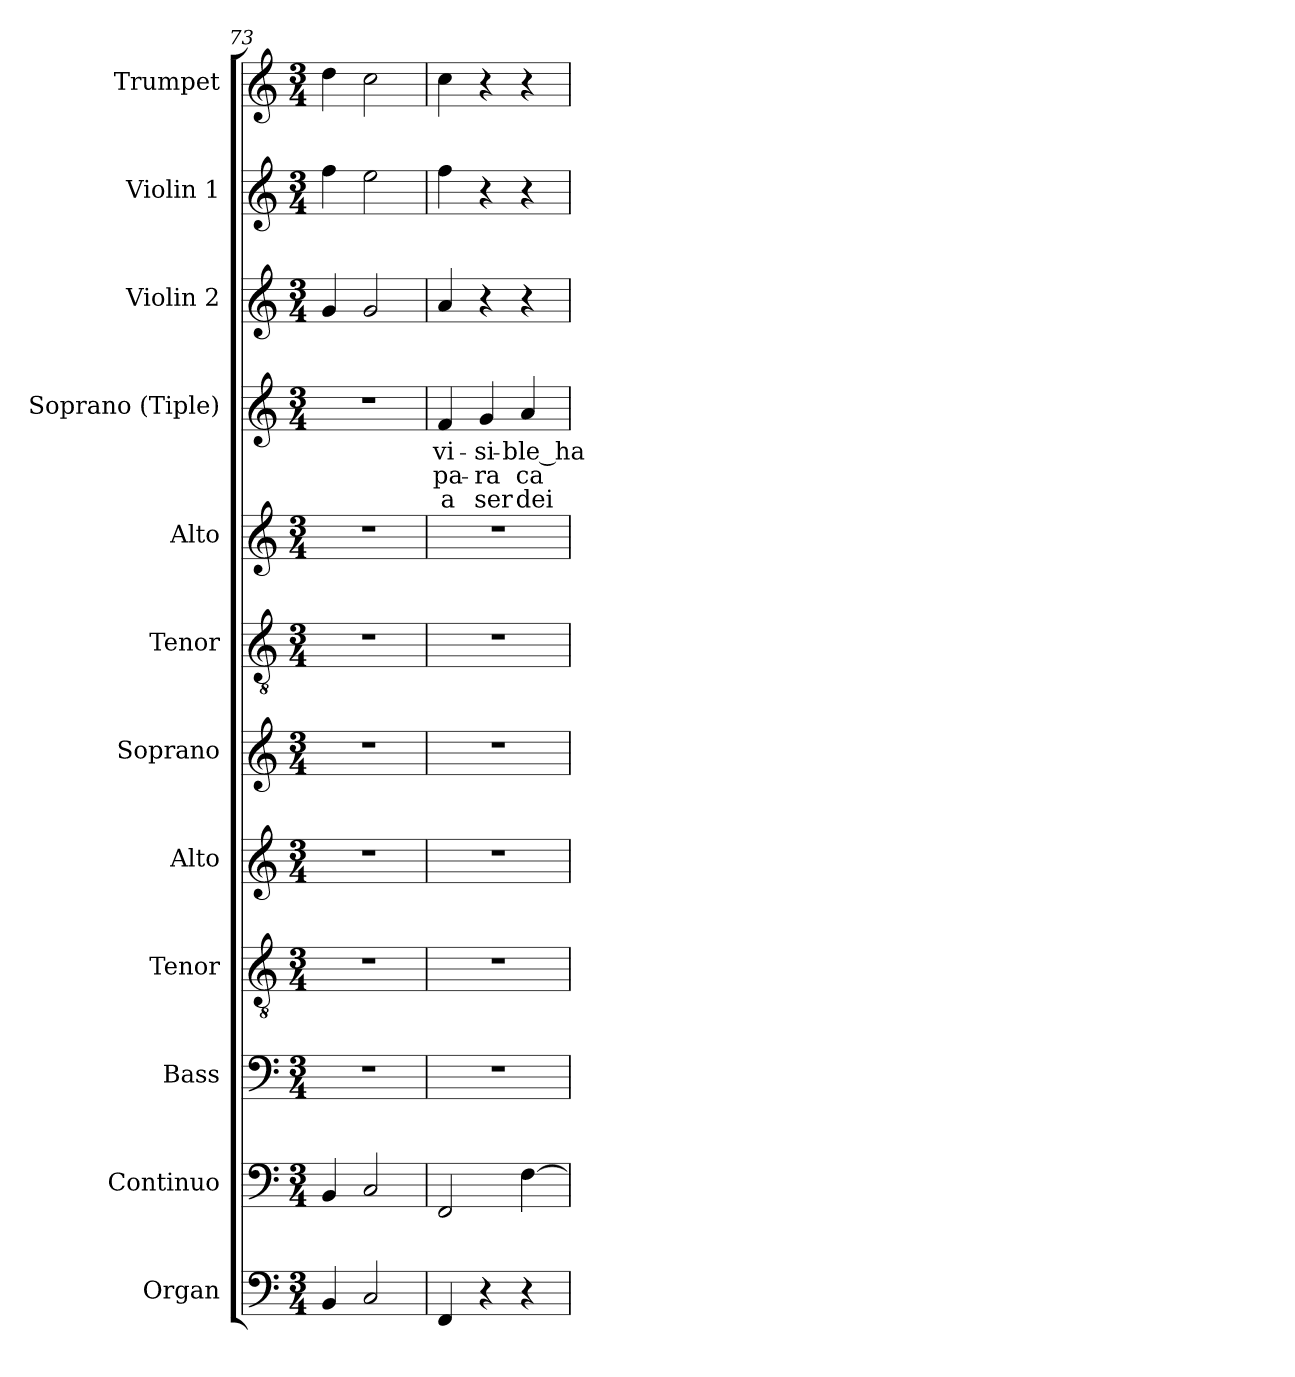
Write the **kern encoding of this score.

**kern	**kern	**kern	**kern	**kern	**kern	**kern	**kern	**kern	**text	**text	**text	**kern	**kern	**kern
*part12	*part11	*part10	*part9	*part8	*part7	*part6	*part5	*part4	*part4	*part4	*part4	*part3	*part2	*part1
*staff12	*staff11	*staff10	*staff9	*staff8	*staff7	*staff6	*staff5	*staff4	*staff4	*staff4	*staff4	*staff3	*staff2	*staff1
*I"Organ	*I"Continuo	*I"Bass	*I"Tenor	*I"Alto	*I"Soprano	*I"Tenor	*I"Alto	*I"Soprano (Tiple)	*	*	*	*I"Violin 2	*I"Violin 1	*I"Trumpet
*I'Org.	*I'Cont.	*I'B.	*I'T.	*I'A.	*I'S.	*I'T.	*I'A.	*I'S.	*	*	*	*I'Vln. 2	*I'Vln. 1	*I'Tpt.
*clefF4	*clefF4	*clefF4	*clefGv2	*clefG2	*clefG2	*clefGv2	*clefG2	*clefG2	*	*	*	*clefG2	*clefG2	*clefG2
*	*	*	*ITrd7c12	*	*	*ITrd7c12	*	*	*	*	*	*	*	*
*k[]	*k[]	*k[]	*k[]	*k[]	*k[]	*k[]	*k[]	*k[]	*	*	*	*k[]	*k[]	*k[]
*C:	*C:	*C:	*C:	*C:	*C:	*C:	*C:	*C:	*	*	*	*C:	*C:	*C:
*M3/4	*M3/4	*M3/4	*M3/4	*M3/4	*M3/4	*M3/4	*M3/4	*M3/4	*	*	*	*M3/4	*M3/4	*M3/4
=73	=73	=73	=73	=73	=73	=73	=73	=73	=73	=73	=73	=73	=73	=73
!	!	!LO:N:vis=1	!LO:N:vis=1	!LO:N:vis=1	!LO:N:vis=1	!LO:N:vis=1	!LO:N:vis=1	!LO:N:vis=1	!	!	!	!	!	!
4BBi/	4BBi/	2.r	2.r	2.r	2.r	2.r	2.r	2.r	.	.	.	4gi/	4ffi\	4ddi\
2Ci/	2Ci/	.	.	.	.	.	.	.	.	.	.	2gi/	2eei\	2cci\
=74	=74	=74	=74	=74	=74	=74	=74	=74	=74	=74	=74	=74	=74	=74
!	!	!LO:N:vis=1	!LO:N:vis=1	!LO:N:vis=1	!LO:N:vis=1	!LO:N:vis=1	!LO:N:vis=1	!	!	!	!	!	!	!
!	!	!	!	!	!	!	!	!	!LO:LY:b:color=#000000	!LO:LY:b:color=#000000	!LO:LY:b:color=#000000	!	!	!
4FFi/	2FFi/	2.r	2.r	2.r	2.r	2.r	2.r	4fi/	vi-	pa-	a	4ai/	4ffi\	4cci\
!	!	!	!	!	!	!	!	!	!LO:LY:b:color=#000000	!LO:LY:b:color=#000000	!LO:LY:b:color=#000000	!	!	!
4r	.	.	.	.	.	.	.	4gi/	-si-	-ra	ser	4r	4r	4r
!	!	!	!	!	!	!	!	!	!LO:LY:b:color=#000000	!LO:LY:b:color=#000000	!LO:LY:b:color=#000000	!	!	!
4r	[4Fi\	.	.	.	.	.	.	4ai/	-ble_ha-	ca-	dei-	4r	4r	4r
=	=	=	=	=	=	=	=	=	=	=	=	=	=	=
*-	*-	*-	*-	*-	*-	*-	*-	*-	*-	*-	*-	*-	*-	*-
